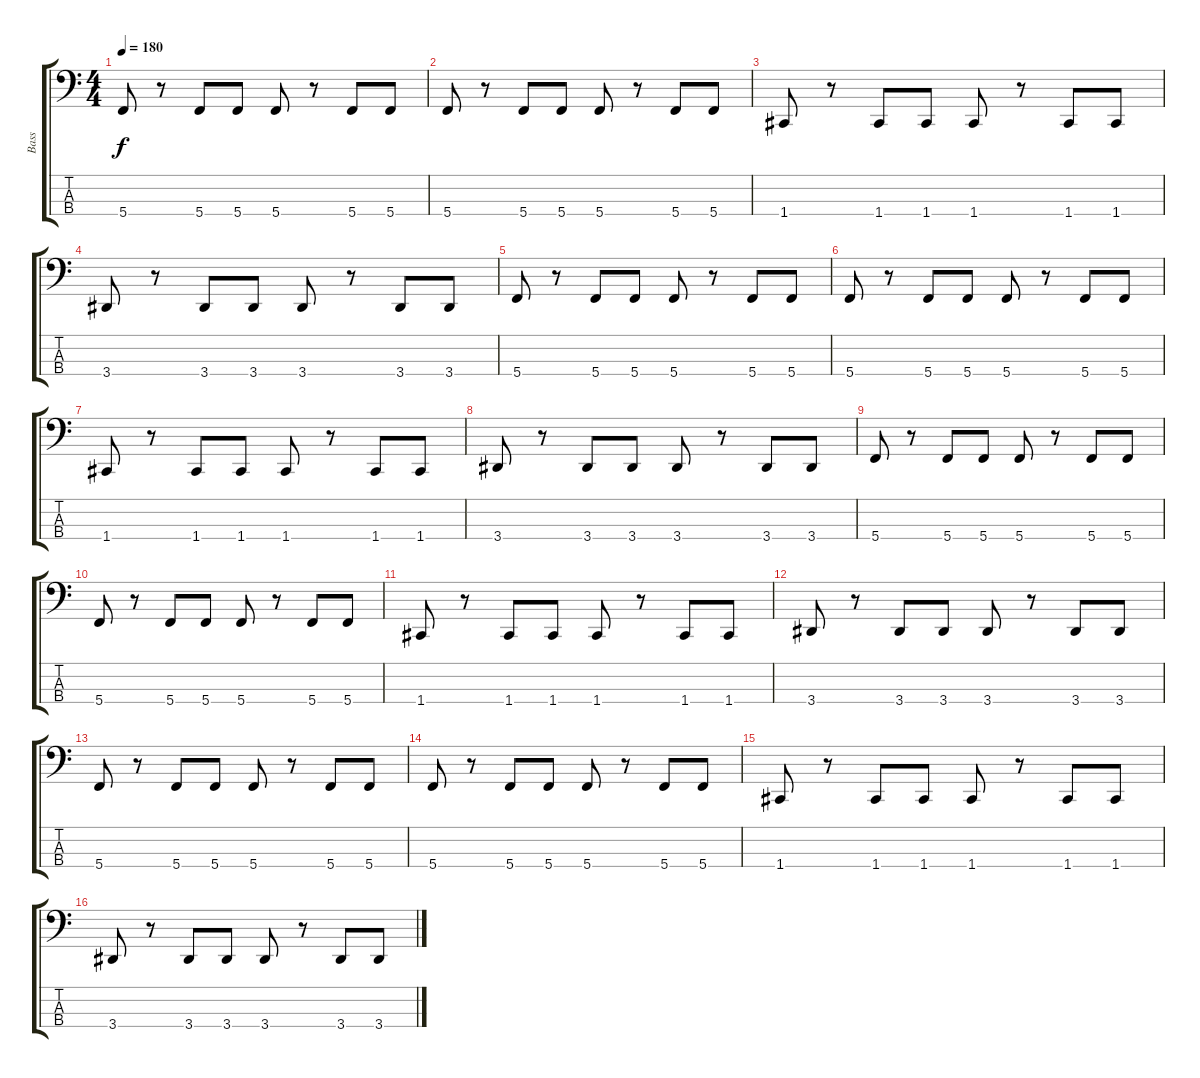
\track ("Bass" "Bass") {instrument electricbassfinger}
\staff {score tabs}
\tuning (Eb2 Bb1 F1 C1) {hide}
\ts (4 4)
\tempo 180
\clef f4
\ks c
5.4.8{dy f instrument electricbassfinger} r.8 5.4.8 5.4.8 5.4.8 r.8 5.4.8 5.4.8 |
5.4.8 r.8 5.4.8 5.4.8 5.4.8 r.8 5.4.8 5.4.8 |
1.4.8 r.8 1.4.8 1.4.8 1.4.8 r.8 1.4.8 1.4.8 |
3.4.8 r.8 3.4.8 3.4.8 3.4.8 r.8 3.4.8 3.4.8 |
5.4.8 r.8 5.4.8 5.4.8 5.4.8 r.8 5.4.8 5.4.8 |
5.4.8 r.8 5.4.8 5.4.8 5.4.8 r.8 5.4.8 5.4.8 |
1.4.8 r.8 1.4.8 1.4.8 1.4.8 r.8 1.4.8 1.4.8 |
3.4.8 r.8 3.4.8 3.4.8 3.4.8 r.8 3.4.8 3.4.8 |
5.4.8 r.8 5.4.8 5.4.8 5.4.8 r.8 5.4.8 5.4.8 |
5.4.8 r.8 5.4.8 5.4.8 5.4.8 r.8 5.4.8 5.4.8 |
1.4.8 r.8 1.4.8 1.4.8 1.4.8 r.8 1.4.8 1.4.8 |
3.4.8 r.8 3.4.8 3.4.8 3.4.8 r.8 3.4.8 3.4.8 |
5.4.8 r.8 5.4.8 5.4.8 5.4.8 r.8 5.4.8 5.4.8 |
5.4.8 r.8 5.4.8 5.4.8 5.4.8 r.8 5.4.8 5.4.8 |
1.4.8 r.8 1.4.8 1.4.8 1.4.8 r.8 1.4.8 1.4.8 |
3.4.8 r.8 3.4.8 3.4.8 3.4.8 r.8 3.4.8 3.4.8
